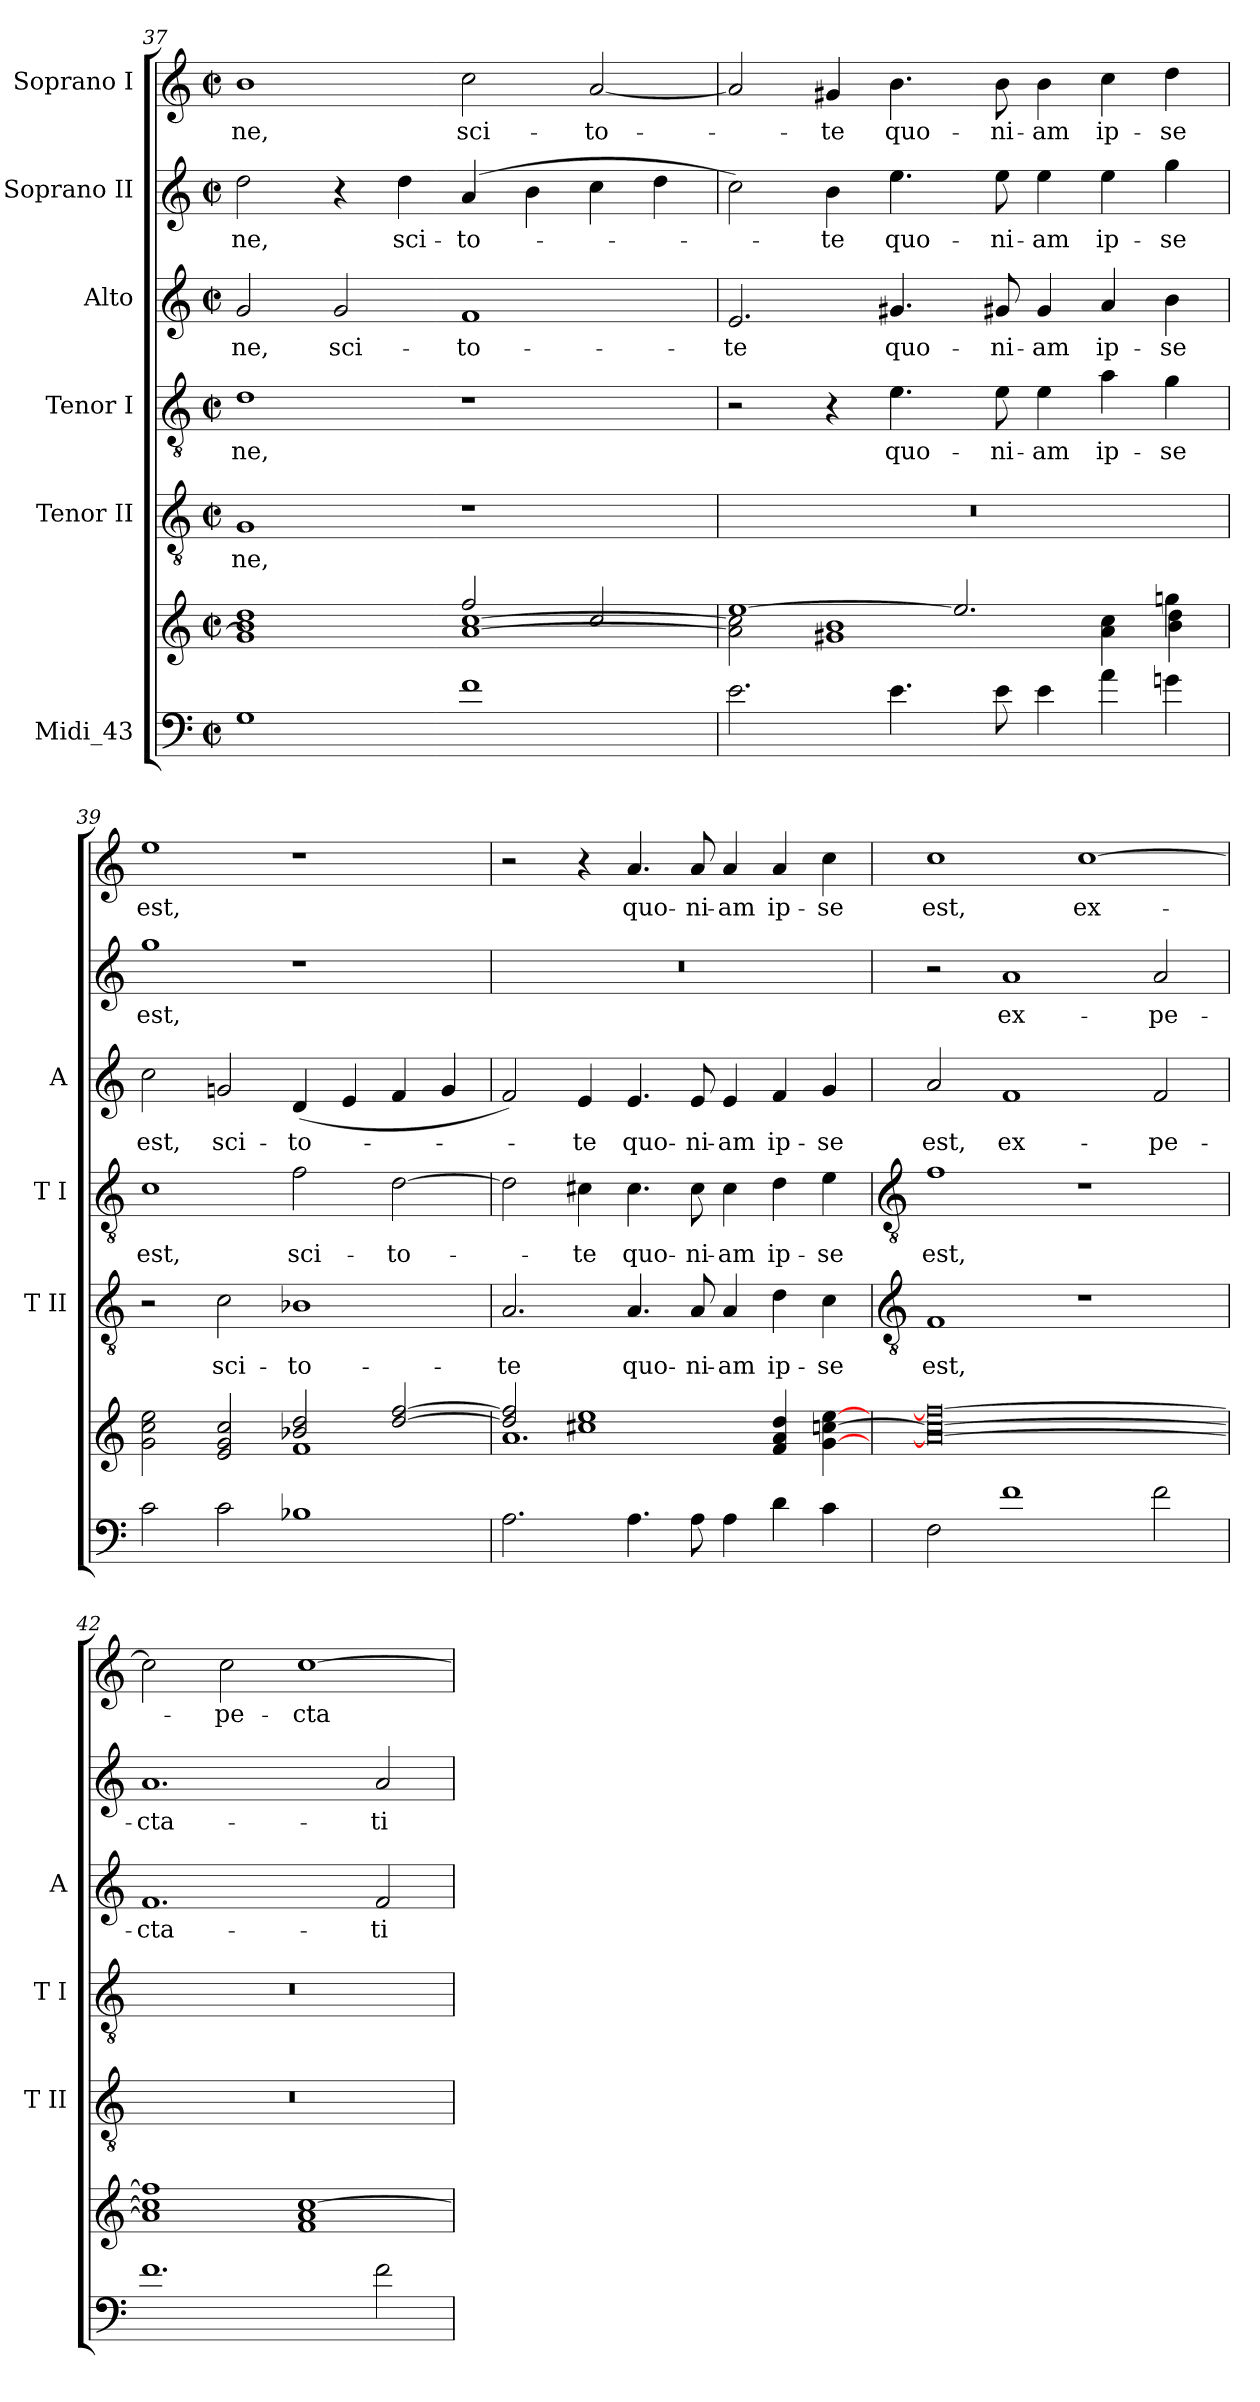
**kern	**kern	**kern	**text	**kern	**text	**kern	**text	**kern	**text	**kern	**text
*part6	*part6	*part5	*part5	*part4	*part4	*part3	*part3	*part2	*part2	*part1	*part1
*staff7	*staff6	*staff5	*staff5	*staff4	*staff4	*staff3	*staff3	*staff2	*staff2	*staff1	*staff1
*I"Midi_43	*	*I"Tenor II	*	*I"Tenor I	*	*I"Alto	*	*I"Soprano II	*	*I"Soprano I	*
*	*	*I'T II	*	*I'T I	*	*I'A	*	*	*	*	*
!!LO:LB:g=z
*clefF4	*clefG2	*clefGv2	*	*clefGv2	*	*clefG2	*	*clefG2	*	*clefG2	*
*k[]	*k[]	*k[]	*	*k[]	*	*k[]	*	*k[]	*	*k[]	*
*C:	*C:	*C:	*	*C:	*	*C:	*	*C:	*	*C:	*
*M4/2	*M4/2	*M4/2	*	*M4/2	*	*M4/2	*	*M4/2	*	*M4/2	*
*met(c|)	*met(c|)	*met(c|)	*	*met(c|)	*	*met(c|)	*	*met(c|)	*	*met(c|)	*
=37	=37	=37	=37	=37	=37	=37	=37	=37	=37	=37	=37
*	*^	*	*	*	*	*	*	*	*	*	*
*	*	*^	*	*	*	*	*	*	*	*	*	*
!	!	!	!	!	!LO:LY:b	!	!LO:LY:b	!	!LO:LY:b	!	!LO:LY:b	!	!LO:LY:b
1G	1b/ 1dd/	0ryy	1g\]	1G	-ne,	1d	-ne,	2g	ne,	2dd	ne,	1b	-ne,
!	!	!	!	!	!	!	!	!	!LO:LY:b	!	!	!	!
.	.	.	.	.	.	.	.	2g	sci-	4r	.	.	.
!	!	!	!	!	!	!	!	!	!	!	!LO:LY:b	!	!
.	.	.	.	.	.	.	.	.	.	4dd	sci-	.	.
!	!	!	!	!	!	!	!	!	!LO:LY:b	!	!LO:LY:b	!	!LO:LY:b
1f	2ff/	.	[1a\ [1cc\	1r	.	1r	.	1f	-to-	(>4a	-to-	2cc	sci-
.	.	.	.	.	.	.	.	.	.	4b	.	.	.
!	!	!	!	!	!	!	!	!	!	!	!	!	!LO:LY:b
.	2cc/	.	.	.	.	.	.	.	.	4cc	.	[2a	-to-
.	.	.	.	.	.	.	.	.	.	4dd	.	.	.
=38	=38	=38	=38	=38	=38	=38	=38	=38	=38	=38	=38	=38	=38
!	!	!	!	!	!	!	!	!	!LO:LY:b	!	!	!	!
2.e	[1ee/	0ryy	2a\] 2cc\]	0r	.	2r	.	2.e	-te	2cc)	.	2a]	.
!	!	!	!	!	!	!	!	!	!	!	!LO:LY:b	!	!LO:LY:b
.	.	.	1g#X\ 1b\	.	.	4r	.	.	.	4b	te	4g#X	te
!	!	!	!	!	!	!	!LO:LY:b	!	!LO:LY:b	!	!LO:LY:b	!	!LO:LY:b
4.e	.	.	.	.	.	4.e	quo-	4.g#X	quo-	4.ee	quo-	4.b	quo-
.	2.ee/]	.	.	.	.	.	.	.	.	.	.	.	.
!	!	!	!	!	!	!	!LO:LY:b	!	!LO:LY:b	!	!LO:LY:b	!	!LO:LY:b
8e	.	.	.	.	.	8e	-ni-	8g#X	-ni-	8ee	-ni-	8b	-ni-
!	!	!	!	!	!	!	!LO:LY:b	!	!LO:LY:b	!	!LO:LY:b	!	!LO:LY:b
4e	.	.	.	.	.	4e	-am	4g#	-am	4ee	-am	4b	-am
!	!	!	!	!	!	!	!LO:LY:b	!	!LO:LY:b	!	!LO:LY:b	!	!LO:LY:b
4a	.	.	4a\ 4cc\	.	.	4a	ip-	4a	ip-	4ee	ip-	4cc	ip-
!	!	!	!	!	!	!	!LO:LY:b	!	!LO:LY:b	!	!LO:LY:b	!	!LO:LY:b
4gn	4ggn\	.	4b\ 4dd\	.	.	4g	-se	4b	-se	4gg	-se	4dd	-se
=39	=39	=39	=39	=39	=39	=39	=39	=39	=39	=39	=39	=39	=39
!	!	!	!	!	!	!	!LO:LY:b	!	!LO:LY:b	!	!LO:LY:b	!	!LO:LY:b
2c	2g\ 2cc\ 2ee\	0ryy	1ryy	2r	.	1c	est,	2cc	est,	1gg	est,	1ee	est,
!	!	!	!	!	!LO:LY:b	!	!	!	!LO:LY:b	!	!	!	!
2c	2e/ 2g/ 2cc/	.	.	2c	sci-	.	.	2gn	sci-	.	.	.	.
!	!	!	!	!	!LO:LY:b	!	!LO:LY:b	!	!LO:LY:b	!	!	!	!
1B-X	2b-X/ 2dd/	.	1f\	1B-X	-to-	2f	sci-	(<4d	-to-	1r	.	1r	.
.	.	.	.	.	.	.	.	4e	.	.	.	.	.
!	!	!	!	!	!	!	!LO:LY:b	!	!	!	!	!	!
.	[2dd/ [2ff/	.	.	.	.	[2d	-to-	4f	.	.	.	.	.
.	.	.	.	.	.	.	.	4g	.	.	.	.	.
=40	=40	=40	=40	=40	=40	=40	=40	=40	=40	=40	=40	=40	=40
!	!	!	!	!	!LO:LY:b	!	!	!	!	!	!	!	!
2.A	2dd/] 2ff/]	0ryy	1.a\	2.A	-te	2d]	.	2f)	.	0r	.	2r	.
!	!	!	!	!	!	!	!LO:LY:b	!	!LO:LY:b	!	!	!	!
.	1cc#X/ 1ee/	.	.	.	.	4c#X	te	4e	te	.	.	4r	.
!	!	!	!	!	!LO:LY:b	!	!LO:LY:b	!	!LO:LY:b	!	!	!	!LO:LY:b
4.A	.	.	.	4.A	quo-	4.c#	quo-	4.e	quo-	.	.	4.a	quo-
!	!	!	!	!	!LO:LY:b	!	!LO:LY:b	!	!LO:LY:b	!	!	!	!LO:LY:b
8A	.	.	.	8A	-ni-	8c#	-ni-	8e	-ni-	.	.	8a	-ni-
!	!	!	!	!	!LO:LY:b	!	!LO:LY:b	!	!LO:LY:b	!	!	!	!LO:LY:b
4A	.	.	.	4A	-am	4c#	-am	4e	-am	.	.	4a	-am
!	!	!	!	!	!LO:LY:b	!	!LO:LY:b	!	!LO:LY:b	!	!	!	!LO:LY:b
4d	4f/ 4a/ 4dd/	.	2ryy	4d	ip-	4d	ip-	4f	ip-	.	.	4a	ip-
!	!	!	!	!	!LO:LY:b	!	!LO:LY:b	!	!LO:LY:b	!	!	!	!LO:LY:b
4c	[4g\ [4ccn\ [4ee\	.	.	4c	-se	4e	-se	4g	-se	.	.	4cc	-se
!!LO:LB:g=z
=41	=41	=41	=41	=41	=41	=41	=41	=41	=41	=41	=41	=41	=41
*	*	*	*	*clefGv2	*	*clefGv2	*	*	*	*	*	*	*
!	!	!	!	!	!LO:LY:b	!	!LO:LY:b	!	!LO:LY:b	!	!	!	!LO:LY:b
2F	0a/_ 0cc/_ 0ff/_	0ryy	0ryy	1F	est,	1f	est,	2a	est,	2r	.	1cc	est,
!	!	!	!	!	!	!	!	!	!LO:LY:b	!	!LO:LY:b	!	!
1f	.	.	.	.	.	.	.	1f	ex-	1a	ex-	.	.
!	!	!	!	!	!	!	!	!	!	!	!	!	!LO:LY:b
.	.	.	.	1r	.	1r	.	.	.	.	.	[1cc	ex-
!	!	!	!	!	!	!	!	!	!LO:LY:b	!	!LO:LY:b	!	!
2f	.	.	.	.	.	.	.	2f	-pe-	2a	-pe-	.	.
=42	=42	=42	=42	=42	=42	=42	=42	=42	=42	=42	=42	=42	=42
!	!	!	!	!	!	!	!	!	!LO:LY:b	!	!LO:LY:b	!	!
1.f	1a/] 1cc/] 1ff/]	0ryy	1ryy	0r	.	0r	.	1.f	-cta-	1.a	-cta-	2cc]	.
!	!	!	!	!	!	!	!	!	!	!	!	!	!LO:LY:b
.	.	.	.	.	.	.	.	.	.	.	.	2cc	pe-
!	!	!	!	!	!	!	!	!	!	!	!	!	!LO:LY:b
.	[1cc/	.	1f/ 1a/	.	.	.	.	.	.	.	.	[1cc	-cta-
!	!	!	!	!	!	!	!	!	!LO:LY:b	!	!LO:LY:b	!	!
2f	.	.	.	.	.	.	.	2f	-ti-	2a	-ti-	.	.
*	*v	*v	*v	*	*	*	*	*	*	*	*	*	*
=	=	=	=	=	=	=	=	=	=	=	=
*-	*-	*-	*-	*-	*-	*-	*-	*-	*-	*-	*-
